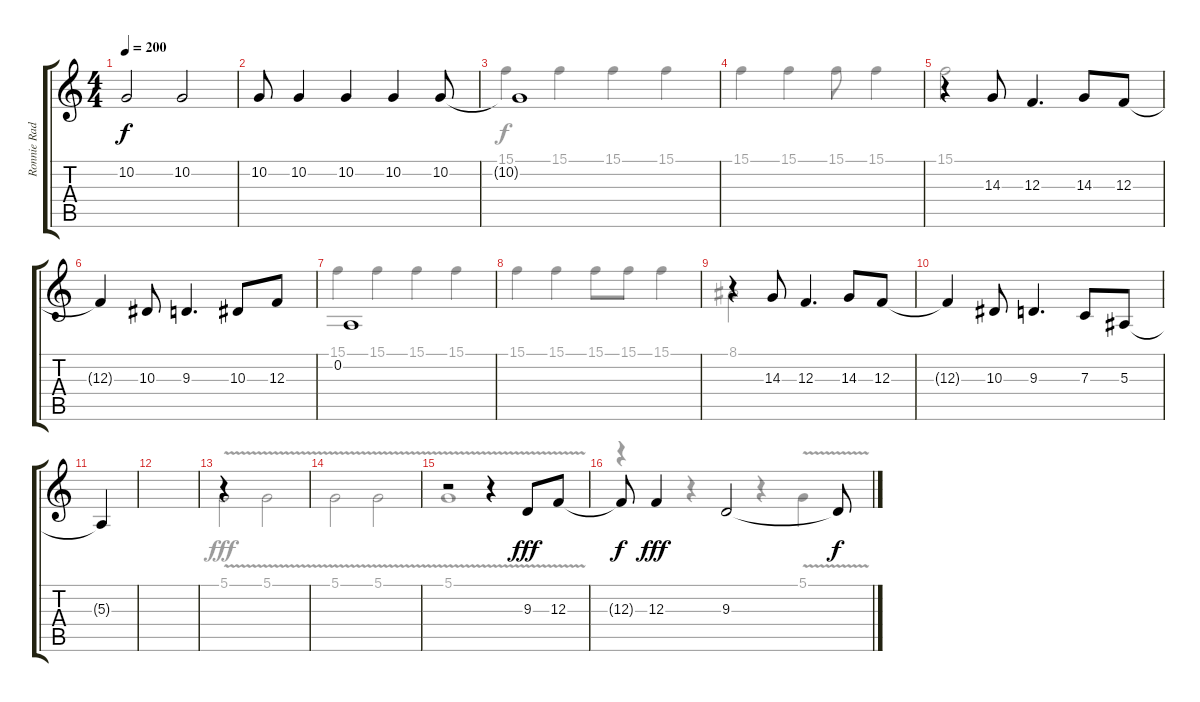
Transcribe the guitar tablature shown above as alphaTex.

\track ("Ronnie Radke" "Ronnie Rad") {mute instrument acousticgrandpiano}
\staff {score tabs}
\tuning (D4 A3 F3 C3 G2 C2) {hide}
\voice
\ts (4 4)
\tempo 200
\clef g2
\ks c
10.2.2{dy f} 10.2.2 |
10.2.8 10.2.4 10.2.4 10.2.4 10.2.8 |
10.2{t}.1 |
|
r.4 14.3.8 12.3.4{d} 14.3.8 12.3.8 |
12.3{t}.4 10.3.8 9.3.4{d} 10.3.8 12.3.8 |
0.2.1 |
|
r.4 14.3.8 12.3.4{d} 14.3.8 12.3.8 |
12.3{t}.4 10.3.8 9.3.4{d} 7.3.8 5.3.8 |
5.3{t}.4 |
|
r.4 |
|
r.2 r.4 9.3.8{dy fff} 12.3.8 |
12.3{t}.8{dy f} 12.3.4{dy fff} 9.3.2 9.3{t}.8{dy f}
\voice
\clef g2
\ottava regular
\simile none
\ks c
|
|
15.1.4{dy f} 15.1.4 15.1.4 15.1.4 |
15.1.4 15.1.4 15.1.8 15.1.4 |
15.1.2 |
|
15.1.4 15.1.4 15.1.4 15.1.4 |
15.1.4 15.1.4 15.1.8 15.1.8 15.1.4 |
8.1.2 |
|
|
|
5.1{v}.2{dy fff} 5.1{v}.2 |
5.1{v}.2 5.1{v}.2 |
5.1{v}.1 |
r.4 r.4 r.4 5.1{v}.4
